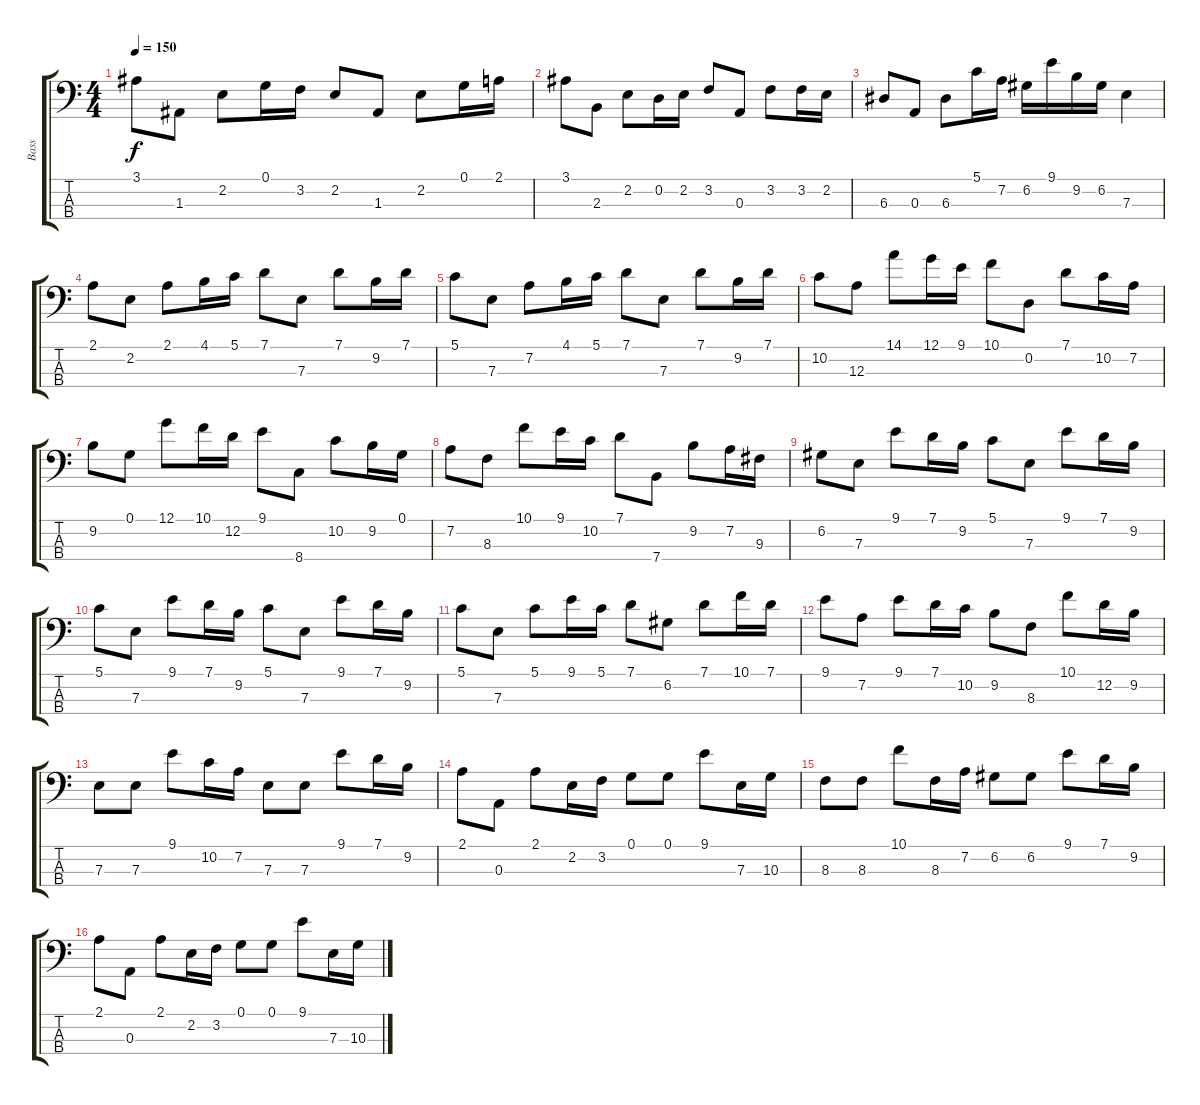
\track ("Bass" "Bass") {instrument acousticbass}
\staff {score tabs}
\tuning (G2 D2 A1 E1) {hide}
\ts (4 4)
\tempo 150
\clef f4
\ks c
3.1.8{dy f} 1.3.8 2.2.8 0.1.16 3.2.16 2.2.8 1.3.8 2.2.8 0.1.16 2.1.16 |
3.1.8 2.3.8 2.2.8 0.2.16 2.2.16 3.2.8 0.3.8 3.2.8 3.2.16 2.2.16 |
6.3.8 0.3.8 6.3.8 5.1.16 7.2.16 6.2.16 9.1.16 9.2.16 6.2.16 7.3.4 |
2.1.8 2.2.8 2.1.8 4.1.16 5.1.16 7.1.8 7.3.8 7.1.8 9.2.16 7.1.16 |
5.1.8 7.3.8 7.2.8 4.1.16 5.1.16 7.1.8 7.3.8 7.1.8 9.2.16 7.1.16 |
10.2.8 12.3.8 14.1.8 12.1.16 9.1.16 10.1.8 0.2.8 7.1.8 10.2.16 7.2.16 |
9.2.8 0.1.8 12.1.8 10.1.16 12.2.16 9.1.8 8.4.8 10.2.8 9.2.16 0.1.16 |
7.2.8 8.3.8 10.1.8 9.1.16 10.2.16 7.1.8 7.4.8 9.2.8 7.2.16 9.3.16 |
6.2.8 7.3.8 9.1.8 7.1.16 9.2.16 5.1.8 7.3.8 9.1.8 7.1.16 9.2.16 |
5.1.8 7.3.8 9.1.8 7.1.16 9.2.16 5.1.8 7.3.8 9.1.8 7.1.16 9.2.16 |
5.1.8 7.3.8 5.1.8 9.1.16 5.1.16 7.1.8 6.2.8 7.1.8 10.1.16 7.1.16 |
9.1.8 7.2.8 9.1.8 7.1.16 10.2.16 9.2.8 8.3.8 10.1.8 12.2.16 9.2.16 |
7.3.8 7.3.8 9.1.8 10.2.16 7.2.16 7.3.8 7.3.8 9.1.8 7.1.16 9.2.16 |
2.1.8 0.3.8 2.1.8 2.2.16 3.2.16 0.1.8 0.1.8 9.1.8 7.3.16 10.3.16 |
8.3.8 8.3.8 10.1.8 8.3.16 7.2.16 6.2.8 6.2.8 9.1.8 7.1.16 9.2.16 |
2.1.8 0.3.8 2.1.8 2.2.16 3.2.16 0.1.8 0.1.8 9.1.8 7.3.16 10.3.16
